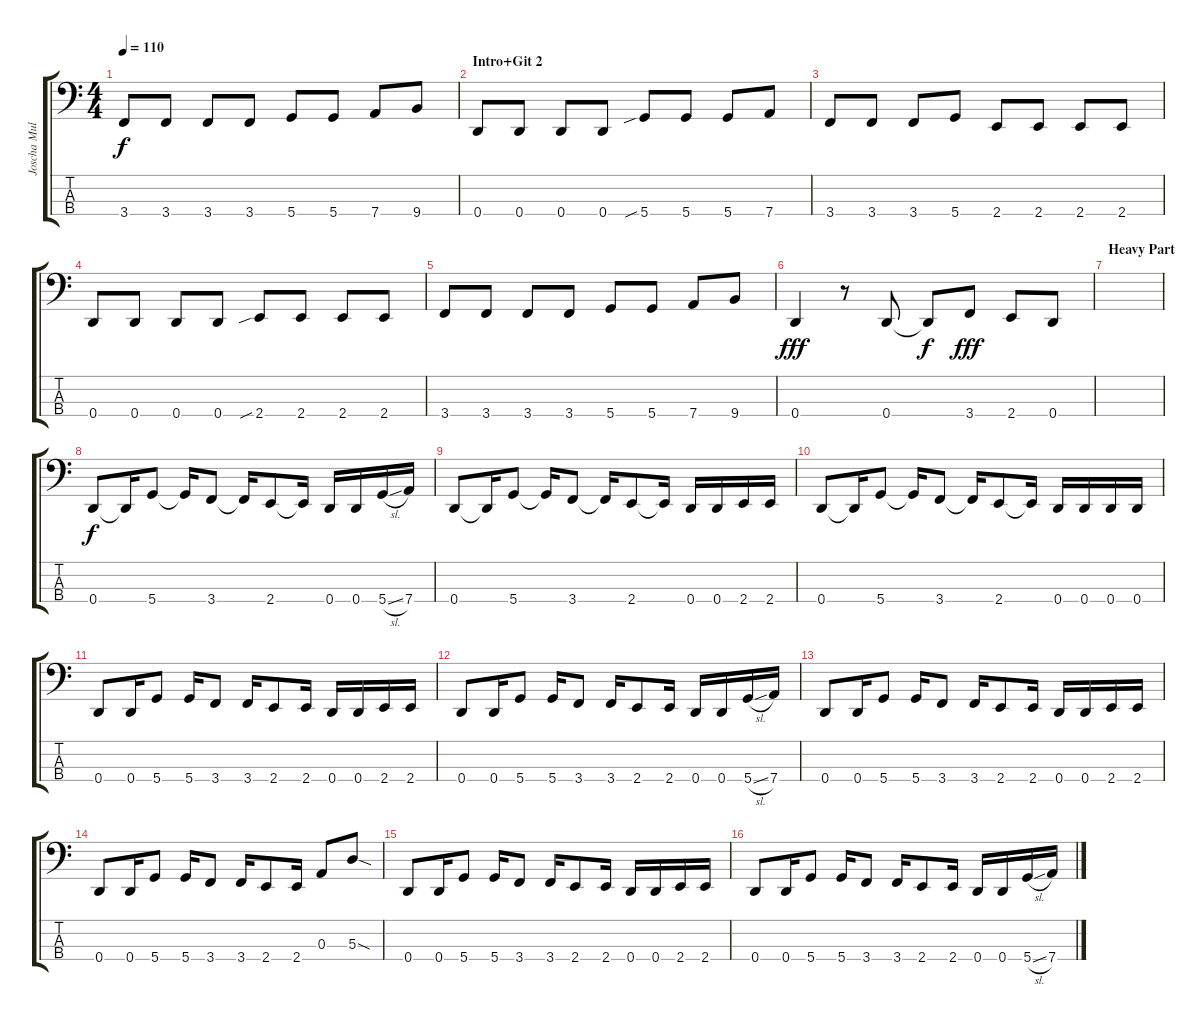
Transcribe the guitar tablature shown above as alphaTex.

\track ("Joscha Mulorz" "Joscha Mul") {instrument slapbass2}
\staff {score tabs}
\tuning (G2 D2 A1 D1) {hide}
\ts (4 4)
\tempo 110
\clef f4
\ks c
3.4.8{dy f} 3.4.8 3.4.8 3.4.8 5.4.8 5.4.8 7.4.8 9.4.8 |
\section ("" "Intro+Git 2")
0.4.8 0.4.8 0.4.8 0.4.8 5.4{sib}.8 5.4.8 5.4.8 7.4.8 |
3.4.8 3.4.8 3.4.8 5.4.8 2.4.8 2.4.8 2.4.8 2.4.8 |
0.4.8 0.4.8 0.4.8 0.4.8 2.4{sib}.8 2.4.8 2.4.8 2.4.8 |
3.4.8 3.4.8 3.4.8 3.4.8 5.4.8 5.4.8 7.4.8 9.4.8 |
0.4.4{dy fff} r.8 0.4.8 0.4{t}.8{dy f} 3.4.8{dy fff} 2.4.8 0.4.8 |
\section ("" "Heavy Part")
|
0.4.8{dy f} 0.4{t}.16 5.4.8 5.4{t}.16 3.4.8 3.4{t}.16 2.4.8 2.4{t}.16 0.4.16 0.4.16 5.4{sl}.16 7.4.16 |
0.4.8 0.4{t}.16 5.4.8 5.4{t}.16 3.4.8 3.4{t}.16 2.4.8 2.4{t}.16 0.4.16 0.4.16 2.4.16 2.4.16 |
0.4.8 0.4{t}.16 5.4.8 5.4{t}.16 3.4.8 3.4{t}.16 2.4.8 2.4{t}.16 0.4.16 0.4.16 0.4.16 0.4.16 |
0.4.8 0.4.16 5.4.8 5.4.16 3.4.8 3.4.16 2.4.8 2.4.16 0.4.16 0.4.16 2.4.16 2.4.16 |
0.4.8 0.4.16 5.4.8 5.4.16 3.4.8 3.4.16 2.4.8 2.4.16 0.4.16 0.4.16 5.4{sl}.16 7.4.16 |
0.4.8 0.4.16 5.4.8 5.4.16 3.4.8 3.4.16 2.4.8 2.4.16 0.4.16 0.4.16 2.4.16 2.4.16 |
0.4.8 0.4.16 5.4.8 5.4.16 3.4.8 3.4.16 2.4.8 2.4.16 0.3.8 5.3{sod}.8 |
0.4.8 0.4.16 5.4.8 5.4.16 3.4.8 3.4.16 2.4.8 2.4.16 0.4.16 0.4.16 2.4.16 2.4.16 |
0.4.8 0.4.16 5.4.8 5.4.16 3.4.8 3.4.16 2.4.8 2.4.16 0.4.16 0.4.16 5.4{sl}.16 7.4.16
